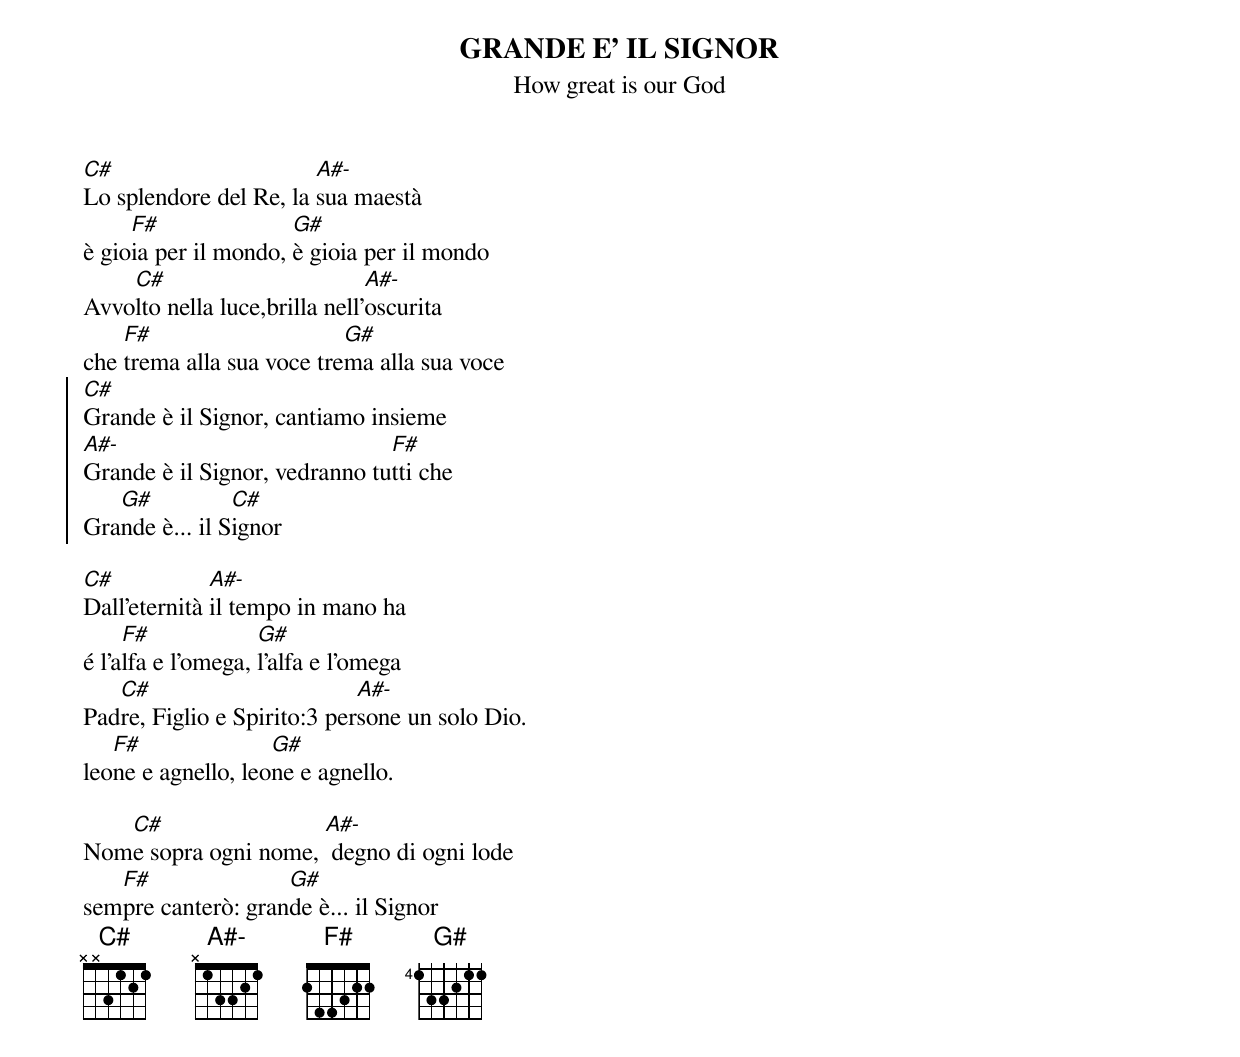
{title:GRANDE E' IL SIGNOR}
{subtitle: How great is our God}

[C#]Lo splendore del Re, la [A#-]sua maestà
è gio[F#]ia per il mondo, [G#]è gioia per il mondo
Avvo[C#]lto nella luce,brilla nell'[A#-]oscurita
che [F#]trema alla sua voce tre[G#]ma alla sua voce
{soc}
[C#]Grande è il Signor, cantiamo insieme
[A#-]Grande è il Signor, vedranno tu[F#]tti che
Gra[G#]nde è... il S[C#]ignor
{eoc}

[C#]Dall'eternità [A#-]il tempo in mano ha
é l'a[F#]lfa e l'omega, [G#]l'alfa e l'omega
Pad[C#]re, Figlio e Spirito:3 per[A#-]sone un solo Dio.
leo[F#]ne e agnello, leo[G#]ne e agnello.

Nom[C#]e sopra ogni nome, [A#-] degno di ogni lode
sem[F#]pre canterò: gran[G#]de è... il Signor
